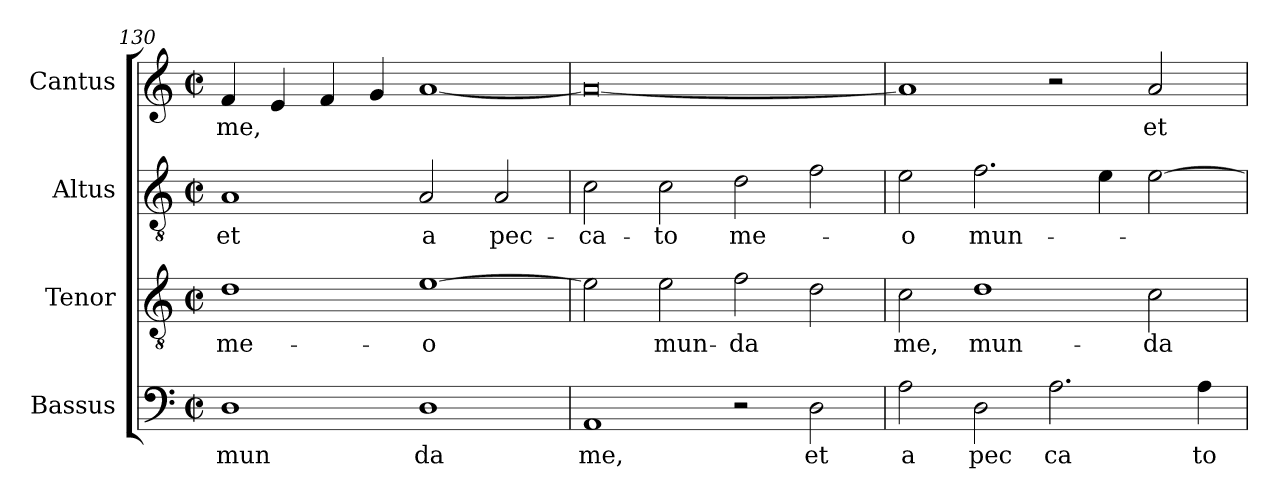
**kern	**text	**kern	**text	**kern	**text	**kern	**text
*part4	*part4	*part3	*part3	*part2	*part2	*part1	*part1
*staff4	*staff4	*staff3	*staff3	*staff2	*staff2	*staff1	*staff1
*I"Bassus	*	*I"Tenor	*	*I"Altus	*	*I"Cantus	*
!!LO:LB:g=z
*clefF4	*	*clefGv2	*	*clefGv2	*	*clefG2	*
*k[]	*	*k[]	*	*	*	*k[]	*
*C:	*	*C:	*	*	*	*C:	*
*M2/2	*	*M2/2	*	*M2/2	*	*M2/2	*
*met(c|)	*	*met(c|)	*	*met(c|)	*	*met(c|)	*
=130	=130	=130	=130	=130	=130	=130	=130
!	!LO:LY:b:cj	!	!LO:LY:b:cj	!	!LO:LY:b:cj	!	!LO:LY:b
1D	mun	1d	me-	1A	et	4f/	me,
.	.	.	.	.	.	4e/	.
.	.	.	.	.	.	4f/	.
.	.	.	.	.	.	4g/	.
!	!LO:LY:b:cj	!	!LO:LY:b:rj	!	!LO:LY:b:cj	!	!
1D	da	[>1e	-o	2A/	a	[<1a	.
!	!	!	!	!	!LO:LY:b:cj	!	!
.	.	.	.	2A/	pec-	.	.
=131	=131	=131	=131	=131	=131	=131	=131
!	!LO:LY:b:cj	!	!	!	!LO:LY:b:cj	!	!
1AA	me,	2e\]	.	2c\	-ca-	0a_<	.
!	!	!	!LO:LY:b:cj	!	!LO:LY:b:cj	!	!
.	.	2e\	mun-	2c\	-to	.	.
!	!	!	!LO:LY:b:cj	!	!LO:LY:b	!	!
2r	.	2f\	-da	2d\	me-	.	.
!	!LO:LY:b:cj	!	!	!	!	!	!
2D\	et	2d\	.	2f\	.	.	.
=132	=132	=132	=132	=132	=132	=132	=132
!	!LO:LY:b:cj	!	!LO:LY:b:cj	!	!LO:LY:b:cj	!	!
2A\	a	2c\	me,	2e\	-o	1a]	.
!	!LO:LY:b:cj	!	!LO:LY:b:cj	!	!LO:LY:b	!	!
2D\	pec	1d	mun-	2.f\	mun-	.	.
!	!LO:LY:b:cj	!	!	!	!	!	!
2.A\	ca	.	.	.	.	2r	.
.	.	.	.	4e\	.	.	.
!	!	!	!LO:LY:b:cj	!	!	!	!LO:LY:b:cj
.	.	2c\	-da	[>2e\	.	2a/	et
!	!LO:LY:b:cj	!	!	!	!	!	!
4A\	to	.	.	.	.	.	.
=	=	=	=	=	=	=	=
*-	*-	*-	*-	*-	*-	*-	*-
